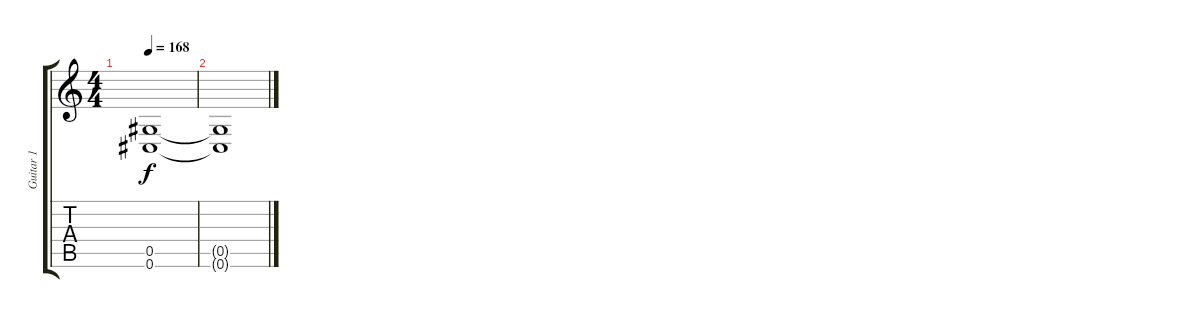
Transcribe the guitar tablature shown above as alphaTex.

\track ("Guitar 1" "Guitar 1") {instrument distortionguitar}
\staff {score tabs}
\tuning (Eb4 Bb3 Gb3 Db3 Ab2 Db2) {hide}
\ts (4 4)
\tempo 168
\clef g2
\ks c
(0.5{t} 0.6{t}).1{dy f} |
(0.5{t} 0.6{t}).1
